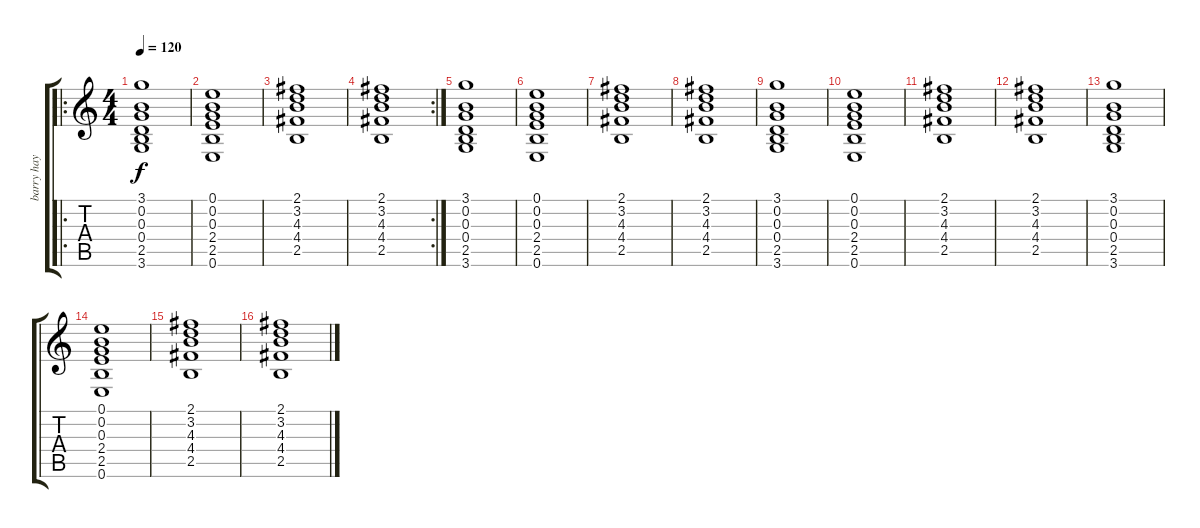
\track ("barry hay" "barry hay") {instrument acousticguitarsteel}
\staff {score tabs}
\tuning (E4 B3 G3 D3 A2 E2) {hide}
\ro
\ts (4 4)
\tempo 120
\clef g2
\ks c
(3.1 0.2 0.3 0.4 2.5 3.6).1{dy f} |
(0.1 0.2 0.3 2.4 2.5 0.6).1 |
(2.1 3.2 4.3 4.4 2.5).1 |
\rc 2
(2.1 3.2 4.3 4.4 2.5).1 |
(3.1 0.2 0.3 0.4 2.5 3.6).1 |
(0.1 0.2 0.3 2.4 2.5 0.6).1 |
(2.1 3.2 4.3 4.4 2.5).1 |
(2.1 3.2 4.3 4.4 2.5).1 |
(3.1 0.2 0.3 0.4 2.5 3.6).1 |
(0.1 0.2 0.3 2.4 2.5 0.6).1 |
(2.1 3.2 4.3 4.4 2.5).1 |
(2.1 3.2 4.3 4.4 2.5).1 |
(3.1 0.2 0.3 0.4 2.5 3.6).1 |
(0.1 0.2 0.3 2.4 2.5 0.6).1 |
(2.1 3.2 4.3 4.4 2.5).1 |
(2.1 3.2 4.3 4.4 2.5).1
